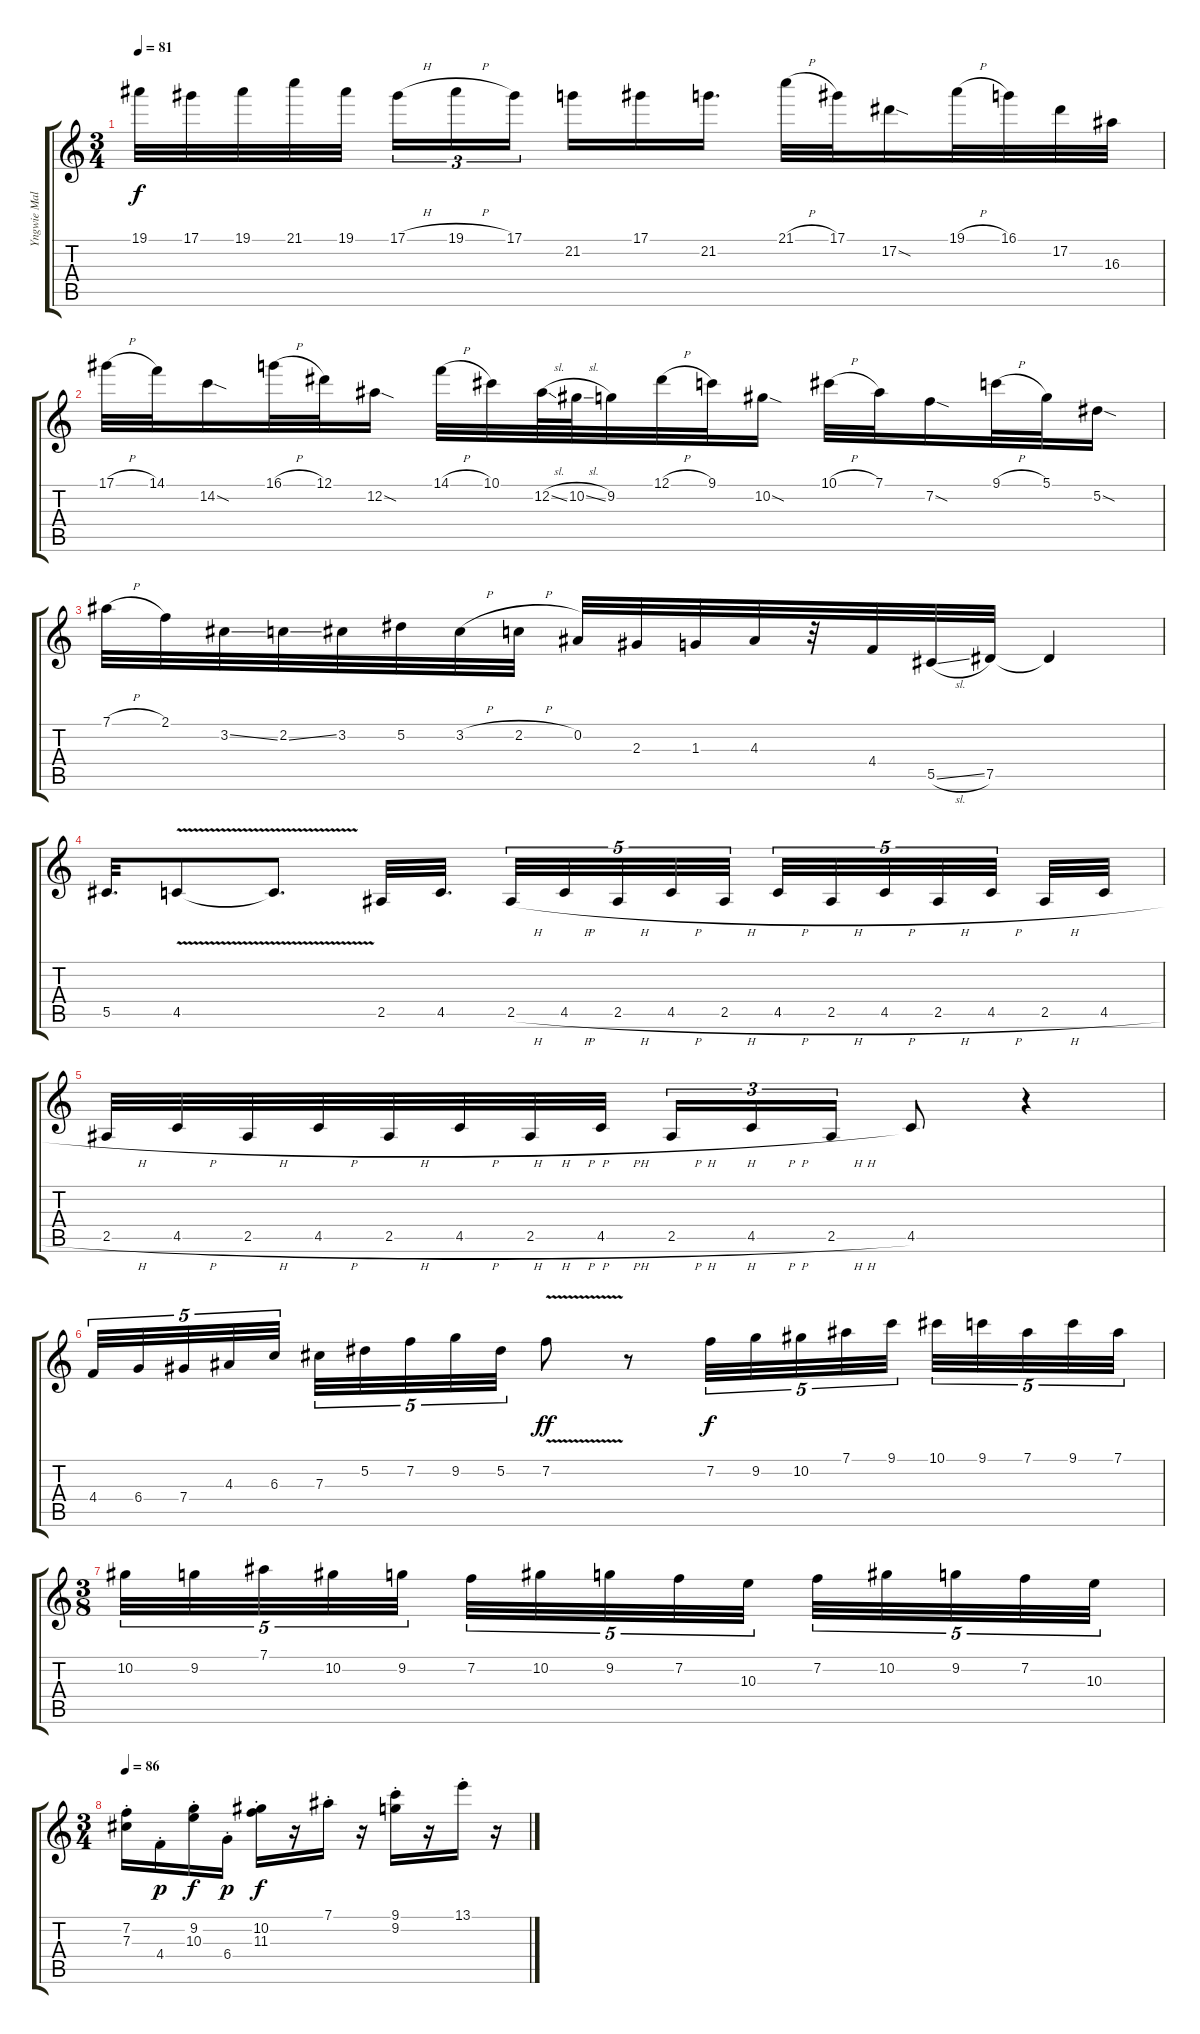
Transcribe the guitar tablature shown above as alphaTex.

\track ("Yngwie Malmsteen" "Yngwie Mal") {instrument acousticguitarnylon}
\staff {score tabs}
\tuning (Eb4 Bb3 Gb3 Db3 Ab2 Eb2) {hide}
\ts (3 4)
\tempo 81
\clef g2
\ks c
19.1.32{dy f} 17.1.32 19.1.32 21.1.32 19.1.32{beam splitsecondary} 17.1{h}.16{tu (3 2)} 19.1{h}.16{tu (3 2)} 17.1.16{tu (3 2)} 21.2.16 17.1.16 21.2.16{d} 21.1{h}.32 17.1.32 17.2{sod}.16 19.1{h}.32 16.1.32 17.2.32 16.3.32 |
17.1{h}.32 14.1.32 14.2{sod}.16 16.1{h}.32 12.1.32 12.2{sod}.16 14.1{h}.32 10.1.32 12.2{sl}.64 10.2{sl}.64 9.2.32 12.1{h}.32 9.1.32 10.2{sod}.16 10.1{h}.32 7.1.32 7.2{sod}.16 9.1{h}.32 5.1.32 5.2{sod}.16 |
7.1{h}.32 2.1.32 3.2{ss}.32 2.2{ss}.32 3.2.32 5.2.32 3.2{h}.32 2.2{h}.32 0.2.32 2.3.32 1.3.32 4.3.32 r.32 4.4.32 5.5{sl}.32 7.5.32 7.5{t}.4 |
5.5.32{d} 4.5{v}.8 4.5{t}.8{d} 2.5.32{volume 7} 4.5.32{d beam splitsecondary} 2.5{h}.32{tu (5 4)} 4.5{h}.32{tu (5 4)} 2.5{h}.32{tu (5 4)} 4.5{h}.32{tu (5 4)} 2.5{h}.32{tu (5 4) beam splitsecondary} 4.5{h}.32{tu (5 4)} 2.5{h}.32{tu (5 4)} 4.5{h}.32{tu (5 4)} 2.5{h}.32{tu (5 4)} 4.5{h}.32{tu (5 4) beam splitsecondary} 2.5{h}.32 4.5{h}.32 |
2.5{h}.32 4.5{h}.32 2.5{h}.32 4.5{h}.32 2.5{h}.32 4.5{h}.32 2.5{h}.32 4.5{h}.32 2.5{h}.16{tu (3 2)} 4.5{h}.16{tu (3 2)} 2.5{h}.16{tu (3 2)} 4.5.8 r.4 |
4.4.32{tu (5 4) volume 15} 6.4.32{tu (5 4)} 7.4.32{tu (5 4)} 4.3.32{tu (5 4)} 6.3.32{tu (5 4) beam splitsecondary} 7.3.32{tu (5 4)} 5.2.32{tu (5 4)} 7.2.32{tu (5 4)} 9.2.32{tu (5 4)} 5.2.32{tu (5 4)} 7.2{v}.8{dy ff} r.8 7.2.32{tu (5 4) dy f} 9.2.32{tu (5 4)} 10.2.32{tu (5 4)} 7.1.32{tu (5 4)} 9.1.32{tu (5 4) beam splitsecondary} 10.1.32{tu (5 4)} 9.1.32{tu (5 4)} 7.1.32{tu (5 4)} 9.1.32{tu (5 4)} 7.1.32{tu (5 4)} |
\ts (3 8)
10.2.32{tu (5 4)} 9.2.32{tu (5 4)} 7.1.32{tu (5 4)} 10.2.32{tu (5 4)} 9.2.32{tu (5 4)} 7.2.32{tu (5 4)} 10.2.32{tu (5 4)} 9.2.32{tu (5 4)} 7.2.32{tu (5 4)} 10.3.32{tu (5 4)} 7.2.32{tu (5 4)} 10.2.32{tu (5 4)} 9.2.32{tu (5 4)} 7.2.32{tu (5 4)} 10.3.32{tu (5 4)} |
\ts (3 4)
\tempo 86
(7.2{st} 7.3{st}).16 4.4{st}.16{dy p} (9.2{st} 10.3{st}).16{dy f} 6.4{st}.16{dy p} (10.2{st} 11.3{st}).16{dy f} r.16 7.1{st}.16 r.16 (9.1{st} 9.2{st}).16 r.16 13.1{st}.16 r.16
